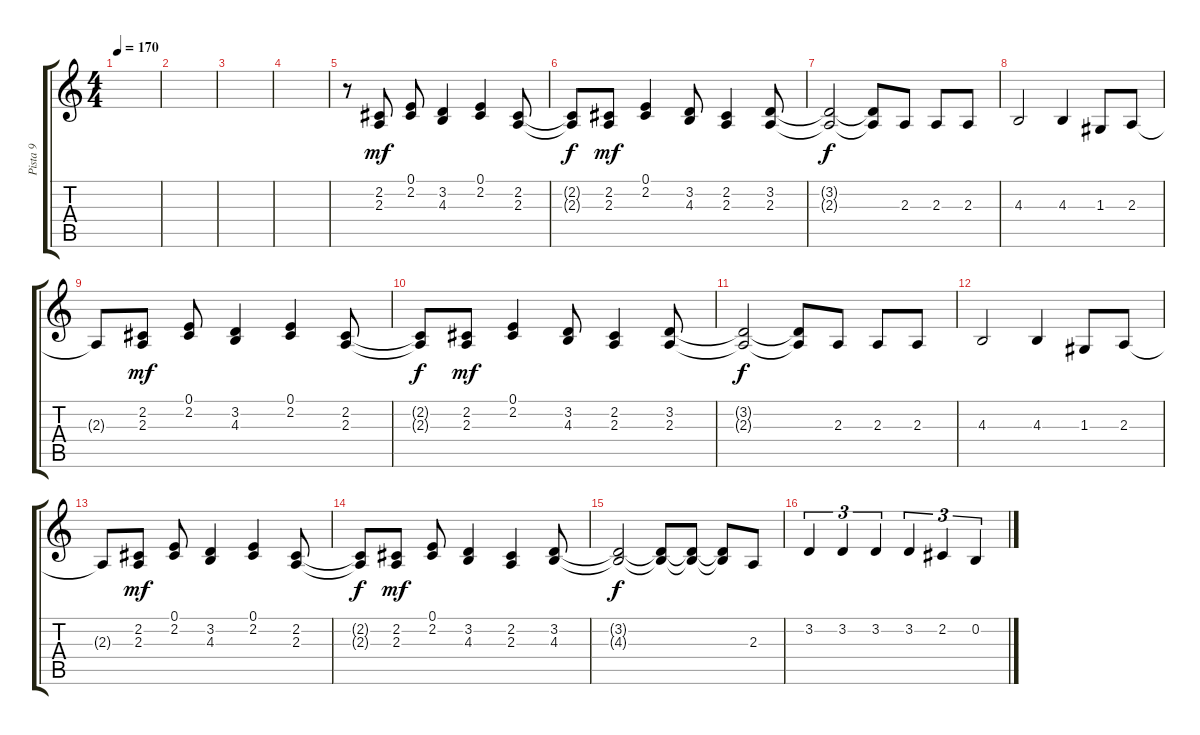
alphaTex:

\track ("Pista 9" "Pista 9") {mute instrument electricgrandpiano}
\staff {score tabs}
\tuning (E4 B3 G3 D3 A2 E2) {hide}
\ts (4 4)
\tempo 170
\clef g2
\ks c
|
|
|
|
r.8 (2.2 2.3).8{dy mf} (0.1 2.2).8 (3.2 4.3).4 (0.1 2.2).4 (2.2 2.3).8 |
(2.2{t} 2.3{t}).8{dy f} (2.2 2.3).8{dy mf} (0.1 2.2).4 (3.2 4.3).8 (2.2 2.3).4 (3.2 2.3).8 |
(3.2{t} 2.3{t}).2{dy f} (3.2{t} 2.3{t}).8 2.3.8 2.3.8 2.3.8 |
4.3.2 4.3.4 1.3.8 2.3.8 |
2.3{t}.8 (2.2 2.3).8{dy mf} (0.1 2.2).8 (3.2 4.3).4 (0.1 2.2).4 (2.2 2.3).8 |
(2.2{t} 2.3{t}).8{dy f} (2.2 2.3).8{dy mf} (0.1 2.2).4 (3.2 4.3).8 (2.2 2.3).4 (3.2 2.3).8 |
(3.2{t} 2.3{t}).2{dy f} (3.2{t} 2.3{t}).8 2.3.8 2.3.8 2.3.8 |
4.3.2 4.3.4 1.3.8 2.3.8 |
2.3{t}.8 (2.2 2.3).8{dy mf} (0.1 2.2).8 (3.2 4.3).4 (0.1 2.2).4 (2.2 2.3).8 |
(2.2{t} 2.3{t}).8{dy f} (2.2 2.3).8{dy mf} (0.1 2.2).8 (3.2 4.3).4 (2.2 2.3).4 (3.2 4.3).8 |
(3.2{t} 4.3{t}).2{dy f} (3.2{t} 4.3{t}).8 (3.2{t} 4.3{t}).8 (3.2{t} 4.3{t}).8 2.3.8 |
3.2.4{tu (3 2)} 3.2.4{tu (3 2)} 3.2.4{tu (3 2)} 3.2.4{tu (3 2)} 2.2.4{tu (3 2)} 0.2.4{tu (3 2)}
